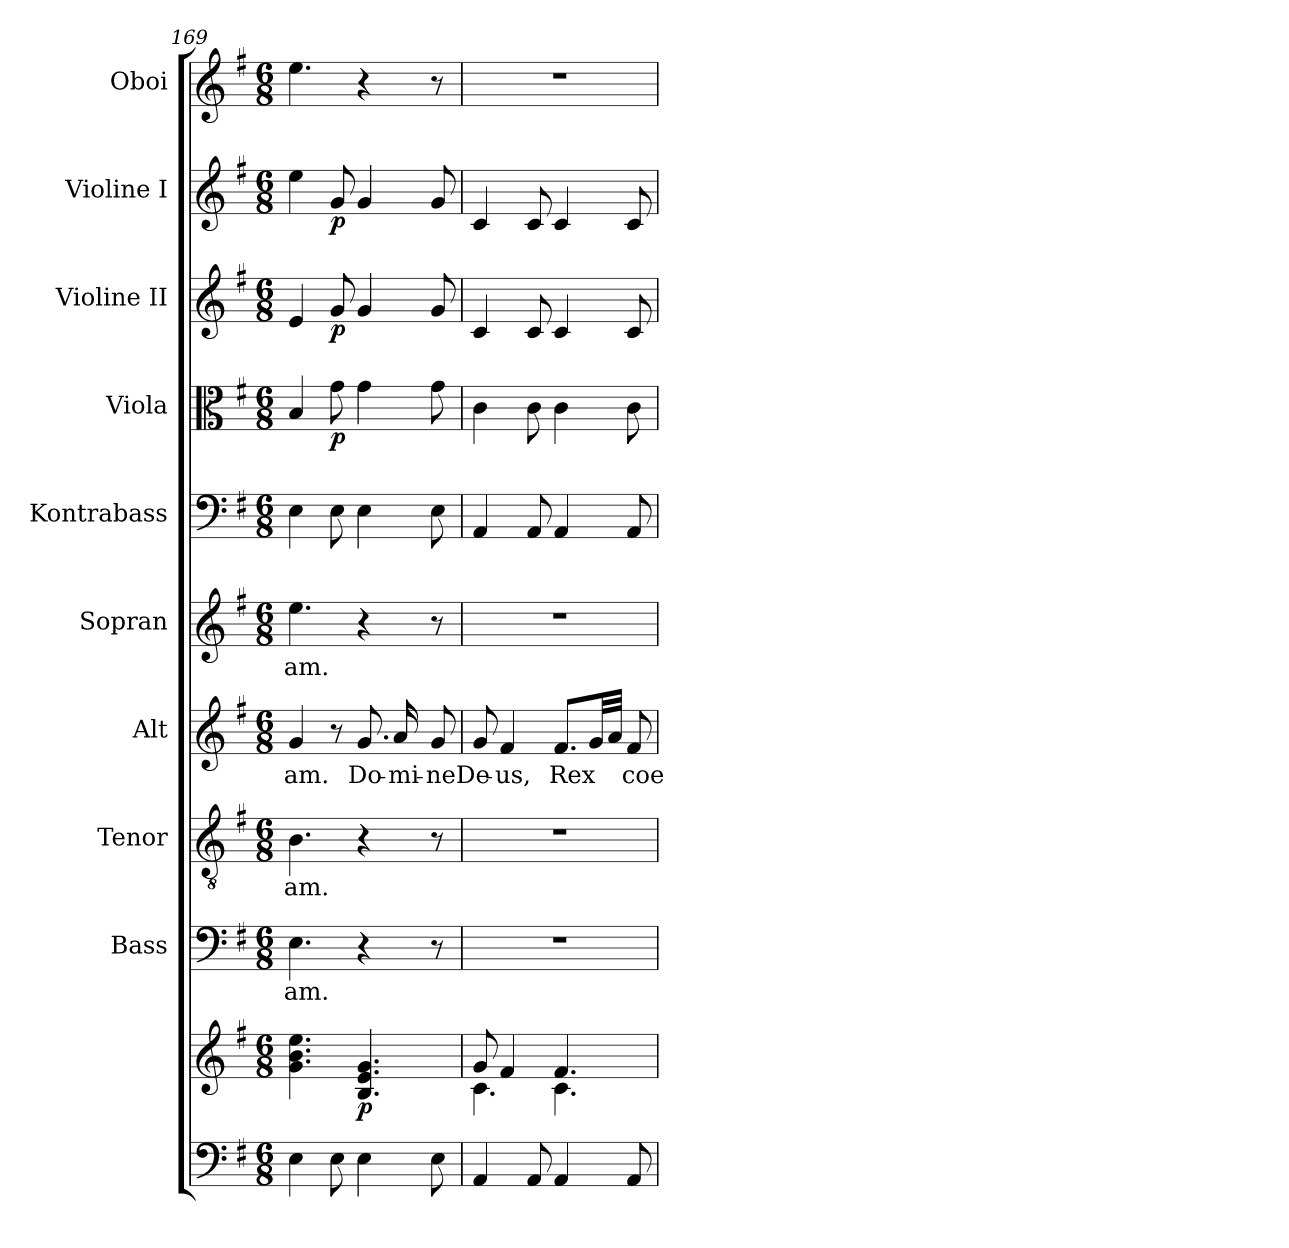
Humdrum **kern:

**kern	**kern	**dynam	**kern	**text	**kern	**text	**kern	**text	**kern	**text	**kern	**kern	**dynam	**kern	**dynam	**kern	**dynam	**kern
*part10	*part10	*part10	*part9	*part9	*part8	*part8	*part7	*part7	*part6	*part6	*part5	*part4	*part4	*part3	*part3	*part2	*part2	*part1
*staff11	*staff10	*staff10/11	*staff9	*staff9	*staff8	*staff8	*staff7	*staff7	*staff6	*staff6	*staff5	*staff4	*staff4	*staff3	*staff3	*staff2	*staff2	*staff1
*	*	*	*I"Bass	*	*I"Tenor	*	*I"Alt	*	*I"Sopran	*	*I"Kontrabass	*I"Viola	*	*I"Violine II	*	*I"Violine I	*	*I"Oboi
*	*	*	*I'B.	*	*I'T.	*	*I'A.	*	*I'S.	*	*I'Kb.	*I'Vla.	*	*I'Vl. II	*	*I'Vl. I	*	*I'Ob.
!!LO:PB:g=z
*clefF4	*clefG2	*	*clefF4	*	*clefGv2	*	*clefG2	*	*clefG2	*	*clefF4	*clefC3	*	*clefG2	*	*clefG2	*	*clefG2
*	*	*	*	*	*	*	*	*	*	*	*ITrd7c12	*	*	*	*	*	*	*
*k[f#]	*k[f#]	*	*k[f#]	*	*k[f#]	*	*k[f#]	*	*k[f#]	*	*k[f#]	*k[f#]	*	*k[f#]	*	*k[f#]	*	*k[f#]
*G:	*G:	*	*G:	*	*G:	*	*G:	*	*G:	*	*G:	*G:	*	*G:	*	*G:	*	*G:
*M6/8	*M6/8	*	*M6/8	*	*M6/8	*	*M6/8	*	*M6/8	*	*M6/8	*M6/8	*	*M6/8	*	*M6/8	*	*M6/8
=169	=169	=169	=169	=169	=169	=169	=169	=169	=169	=169	=169	=169	=169	=169	=169	=169	=169	=169
!	!	!	!	!LO:LY:b	!	!LO:LY:b	!	!LO:LY:b	!	!LO:LY:b	!	!	!	!	!	!	!	!
4E\	4.g\ 4.b\ 4.ee\	.	4.E\	-am.	4.B\	-am.	4g/	-am.	4.ee\	-am.	4EE\	4B/	.	4e/	.	4ee\	.	4.ee\
!	!	!	!	!	!	!	!	!	!	!	!	!	!LO:DY:b	!	!LO:DY:b	!	!LO:DY:b	!
8E\	.	.	.	.	.	.	8r	.	.	.	8EE\	8g\	p	8g/	p	8g/	p	.
!	!	!LO:DY:b	!	!	!	!	!	!LO:LY:b	!	!	!	!	!	!	!	!	!	!
4E\	4.B/ 4.e/ 4.g/	p	4r	.	4r	.	8.g/	Do-	4r	.	4EE\	4g\	.	4g/	.	4g/	.	4r
!	!	!	!	!	!	!	!	!LO:LY:b	!	!	!	!	!	!	!	!	!	!
.	.	.	.	.	.	.	16a/	-mi-	.	.	.	.	.	.	.	.	.	.
!	!	!	!	!	!	!	!	!LO:LY:b	!	!	!	!	!	!	!	!	!	!
8E\	.	.	8r	.	8r	.	8g/	-ne	8r	.	8EE\	8g\	.	8g/	.	8g/	.	8r
=170	=170	=170	=170	=170	=170	=170	=170	=170	=170	=170	=170	=170	=170	=170	=170	=170	=170	=170
*	*^	*	*	*	*	*	*	*	*	*	*	*	*	*	*	*	*	*
!	!	!	!	!	!	!	!	!	!LO:LY:b	!	!	!	!	!	!	!	!	!	!
4AA/	8g/	4.c\	.	2.r	.	2.r	.	8g/	De-	2.r	.	4AAA/	4c\	.	4c/	.	4c/	.	2.r
!	!	!	!	!	!	!	!	!	!LO:LY:b	!	!	!	!	!	!	!	!	!	!
.	4f#/	.	.	.	.	.	.	4f#/	-us,	.	.	.	.	.	.	.	.	.	.
8AA/	.	.	.	.	.	.	.	.	.	.	.	8AAA/	8c\	.	8c/	.	8c/	.	.
!	!	!	!	!	!	!	!	!	!LO:LY:b	!	!	!	!	!	!	!	!	!	!
4AA/	4.f#/	4.c\	.	.	.	.	.	8.f#/L	Rex	.	.	4AAA/	4c\	.	4c/	.	4c/	.	.
.	.	.	.	.	.	.	.	32g/LL	.	.	.	.	.	.	.	.	.	.	.
.	.	.	.	.	.	.	.	32a/JJJ	.	.	.	.	.	.	.	.	.	.	.
!	!	!	!	!	!	!	!	!	!LO:LY:b	!	!	!	!	!	!	!	!	!	!
8AA/	.	.	.	.	.	.	.	8f#/	coe-	.	.	8AAA/	8c\	.	8c/	.	8c/	.	.
*	*v	*v	*	*	*	*	*	*	*	*	*	*	*	*	*	*	*	*	*
=	=	=	=	=	=	=	=	=	=	=	=	=	=	=	=	=	=	=
*-	*-	*-	*-	*-	*-	*-	*-	*-	*-	*-	*-	*-	*-	*-	*-	*-	*-	*-
